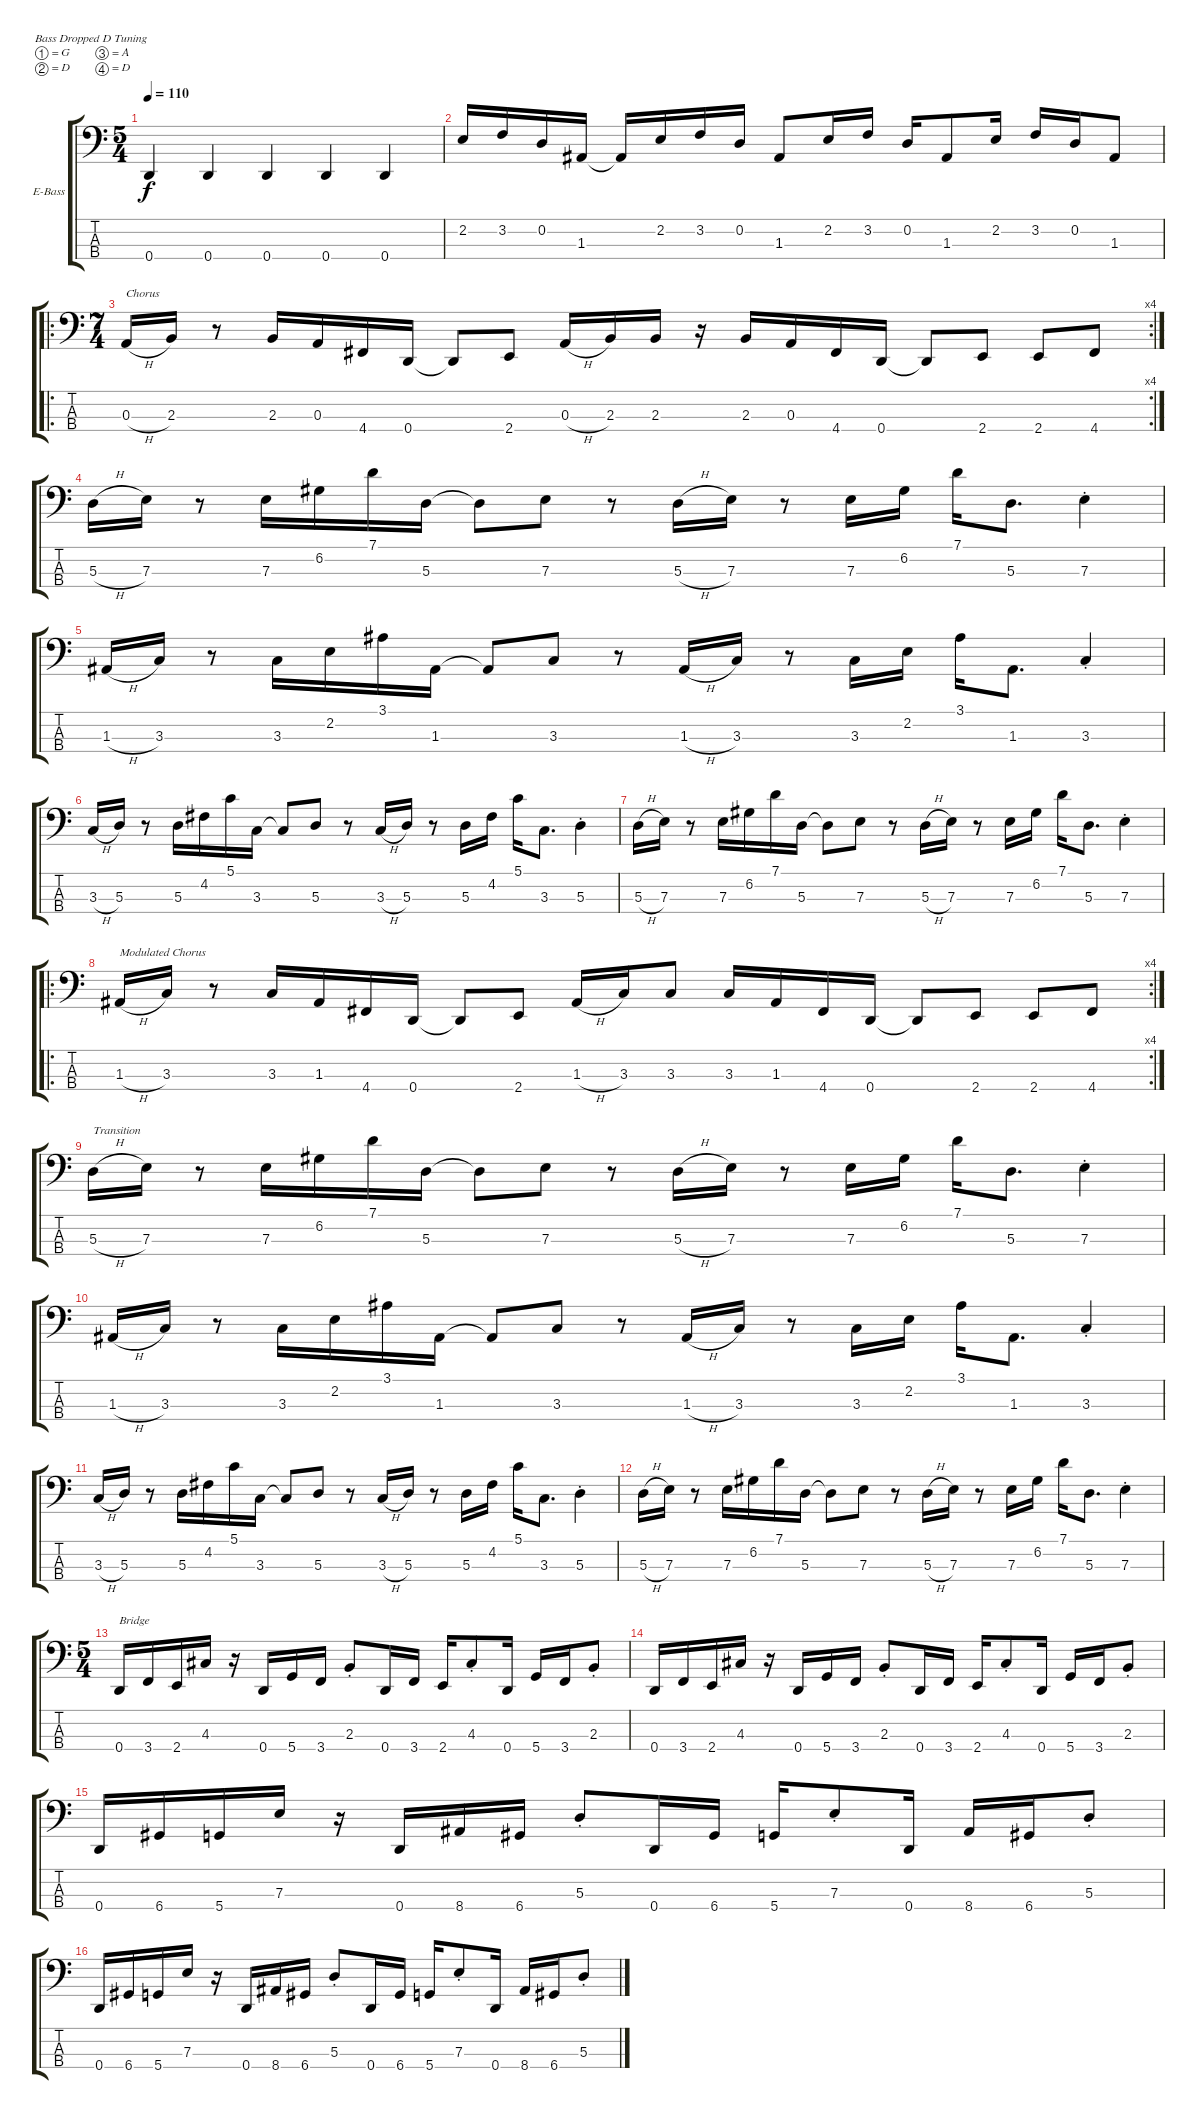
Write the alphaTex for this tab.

\bracketExtendMode groupsimilarinstruments
\firstSystemTrackNameOrientation horizontal
\otherSystemsTrackNameOrientation horizontal
\track ("Bass" "E-Bass") {instrument electricbassfinger}
\staff {score tabs}
\tuning (G2 D2 A1 D1)
\ts (5 4)
\tempo 110
\clef f4
\ks c
0.4.4{dy f} 0.4.4 0.4.4 0.4.4 0.4.4 |
2.2.16 3.2.16 0.2.16 1.3.16{beam split} 1.3{t}.16 2.2.16 3.2.16 0.2.16 1.3.8 2.2.16 3.2.16 0.2.16 1.3.8 2.2.16 3.2.16 0.2.16 1.3.8 |
\ro
\rc 4
\ts (7 4)
\beaming (8 5 3 3 3)
0.3{h}.16{txt "Chorus"} 2.3.16{beam split} r.8{beam split} 2.3.16 0.3.16 4.4.16 0.4.16{beam split} 0.4{t}.8{beam merge} 2.4.8{beam split} 0.3{h}.16 2.3.16 2.3.16 r.16 2.3.16 0.3.16 4.4.16 0.4.16{beam split} 0.4{t}.8{beam merge} 2.4.8{beam split} 2.4.8 4.4.8 |
5.3{h}.16 7.3.16{beam split} r.8{beam split} 7.3.16{beam merge} 6.2.16{beam merge} 7.1.16 5.3.16{beam split} 5.3{t}.8{beam merge} 7.3.8{beam split} r.8{beam split} 5.3{h}.16 7.3.16{beam split} r.8{beam split} 7.3.16{beam merge} 6.2.16{beam split} 7.1.16 5.3.8{d beam split} 7.3{st}.4 |
1.3{h}.16 3.3.16{beam split} r.8{beam split} 3.3.16{beam merge} 2.2.16{beam merge} 3.1.16 1.3.16{beam split} 1.3{t}.8{beam merge} 3.3.8{beam split} r.8{beam split} 1.3{h}.16 3.3.16{beam split} r.8{beam split} 3.3.16{beam merge} 2.2.16{beam split} 3.1.16 1.3.8{d beam split} 3.3{st}.4 |
3.3{h}.16 5.3.16{beam split} r.8{beam split} 5.3.16{beam merge} 4.2.16{beam merge} 5.1.16 3.3.16{beam split} 3.3{t}.8{beam merge} 5.3.8{beam split} r.8{beam split} 3.3{h}.16 5.3.16{beam split} r.8{beam split} 5.3.16{beam merge} 4.2.16{beam split} 5.1.16 3.3.8{d beam split} 5.3{st}.4 |
5.3{h}.16 7.3.16{beam split} r.8{beam split} 7.3.16{beam merge} 6.2.16{beam merge} 7.1.16 5.3.16{beam split} 5.3{t}.8{beam merge} 7.3.8{beam split} r.8{beam split} 5.3{h}.16 7.3.16{beam split} r.8{beam split} 7.3.16{beam merge} 6.2.16{beam split} 7.1.16 5.3.8{d beam split} 7.3{st}.4 |
\ro
\rc 4
1.3{h}.16{txt "Modulated Chorus"} 3.3.16{beam split} r.8{beam split} 3.3.16 1.3.16 4.4.16 0.4.16{beam split} 0.4{t}.8{beam merge} 2.4.8{beam split} 1.3{h}.16 3.3.16 3.3.8 3.3.16 1.3.16 4.4.16 0.4.16{beam split} 0.4{t}.8{beam merge} 2.4.8{beam split} 2.4.8 4.4.8 |
5.3{h}.16{txt "Transition"} 7.3.16{beam split} r.8{beam split} 7.3.16{beam merge} 6.2.16{beam merge} 7.1.16 5.3.16{beam split} 5.3{t}.8{beam merge} 7.3.8{beam split} r.8{beam split} 5.3{h}.16 7.3.16{beam split} r.8{beam split} 7.3.16{beam merge} 6.2.16{beam split} 7.1.16 5.3.8{d beam split} 7.3{st}.4 |
1.3{h}.16 3.3.16{beam split} r.8{beam split} 3.3.16{beam merge} 2.2.16{beam merge} 3.1.16 1.3.16{beam split} 1.3{t}.8{beam merge} 3.3.8{beam split} r.8{beam split} 1.3{h}.16 3.3.16{beam split} r.8{beam split} 3.3.16{beam merge} 2.2.16{beam split} 3.1.16 1.3.8{d beam split} 3.3{st}.4 |
3.3{h}.16 5.3.16{beam split} r.8{beam split} 5.3.16{beam merge} 4.2.16{beam merge} 5.1.16 3.3.16{beam split} 3.3{t}.8{beam merge} 5.3.8{beam split} r.8{beam split} 3.3{h}.16 5.3.16{beam split} r.8{beam split} 5.3.16{beam merge} 4.2.16{beam split} 5.1.16 3.3.8{d beam split} 5.3{st}.4 |
5.3{h}.16 7.3.16{beam split} r.8{beam split} 7.3.16{beam merge} 6.2.16{beam merge} 7.1.16 5.3.16{beam split} 5.3{t}.8{beam merge} 7.3.8{beam split} r.8{beam split} 5.3{h}.16 7.3.16{beam split} r.8{beam split} 7.3.16{beam merge} 6.2.16{beam split} 7.1.16 5.3.8{d beam split} 7.3{st}.4 |
\ts (5 4)
\beaming (8 2 2 2 2 2)
0.4.16{txt "Bridge" beam merge} 3.4.16 2.4.16 4.3.16 r.16 0.4.16 5.4.16 3.4.16 2.3{st}.8 0.4.16 3.4.16 2.4.16 4.3{st}.8 0.4.16 5.4.16 3.4.16 2.3{st}.8 |
0.4.16{beam merge} 3.4.16 2.4.16 4.3.16 r.16 0.4.16 5.4.16 3.4.16 2.3{st}.8 0.4.16 3.4.16 2.4.16 4.3{st}.8 0.4.16 5.4.16 3.4.16 2.3{st}.8 |
0.4.16{beam merge} 6.4.16 5.4.16 7.3.16 r.16 0.4.16 8.4.16 6.4.16 5.3{st}.8 0.4.16 6.4.16 5.4.16 7.3{st}.8 0.4.16 8.4.16 6.4.16 5.3{st}.8 |
0.4.16{beam merge} 6.4.16 5.4.16 7.3.16 r.16 0.4.16 8.4.16 6.4.16 5.3{st}.8 0.4.16 6.4.16 5.4.16 7.3{st}.8 0.4.16 8.4.16 6.4.16 5.3{st}.8
